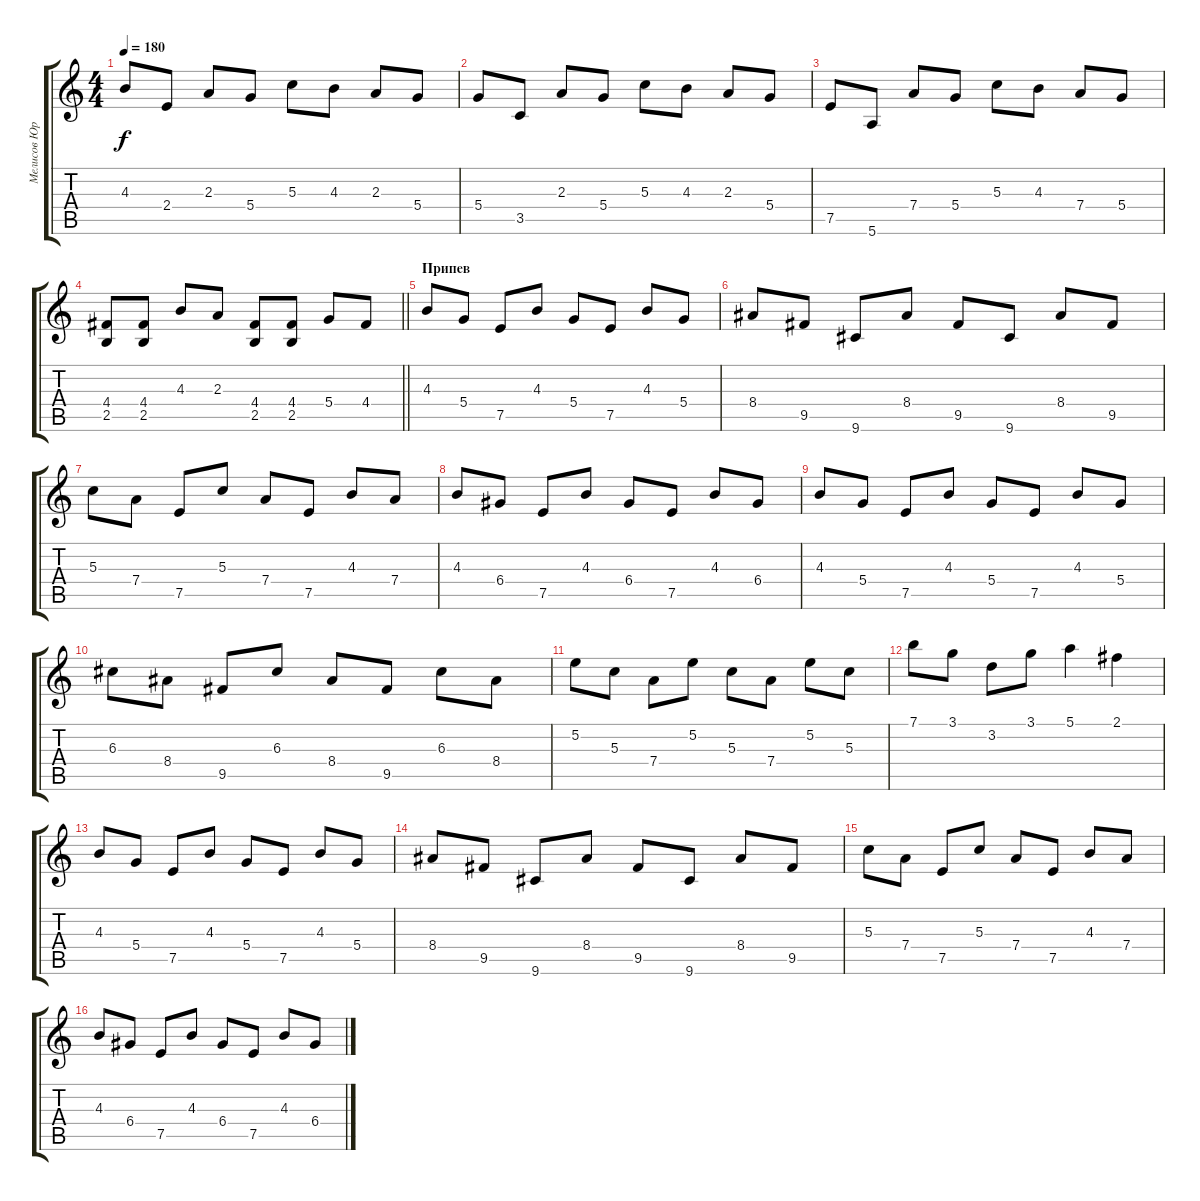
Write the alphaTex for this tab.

\track ("Мелисов Юрий" "Мелисов Юр") {instrument overdrivenguitar}
\staff {score tabs}
\tuning (E4 B3 G3 D3 A2 E2) {hide}
\ts (4 4)
\tempo 180
\clef g2
\ks c
4.3.8{dy f} 2.4.8 2.3.8 5.4.8 5.3.8 4.3.8 2.3.8 5.4.8 |
5.4.8 3.5.8 2.3.8 5.4.8 5.3.8 4.3.8 2.3.8 5.4.8 |
7.5.8 5.6.8 7.4.8 5.4.8 5.3.8 4.3.8 7.4.8 5.4.8 |
\barLineRight lightlight
(4.4 2.5).8 (4.4 2.5).8 4.3.8 2.3.8 (4.4 2.5).8 (4.4 2.5).8 5.4.8 4.4.8 |
\section ("" "Припев")
4.3.8 5.4.8 7.5.8 4.3.8 5.4.8 7.5.8 4.3.8 5.4.8 |
8.4.8 9.5.8 9.6.8 8.4.8 9.5.8 9.6.8 8.4.8 9.5.8 |
5.3.8 7.4.8 7.5.8 5.3.8 7.4.8 7.5.8 4.3.8 7.4.8 |
4.3.8 6.4.8 7.5.8 4.3.8 6.4.8 7.5.8 4.3.8 6.4.8 |
4.3.8 5.4.8 7.5.8 4.3.8 5.4.8 7.5.8 4.3.8 5.4.8 |
6.3.8 8.4.8 9.5.8 6.3.8 8.4.8 9.5.8 6.3.8 8.4.8 |
5.2.8 5.3.8 7.4.8 5.2.8 5.3.8 7.4.8 5.2.8 5.3.8 |
7.1.8 3.1.8 3.2.8 3.1.8 5.1.4 2.1.4 |
4.3.8 5.4.8 7.5.8 4.3.8 5.4.8 7.5.8 4.3.8 5.4.8 |
8.4.8 9.5.8 9.6.8 8.4.8 9.5.8 9.6.8 8.4.8 9.5.8 |
5.3.8 7.4.8 7.5.8 5.3.8 7.4.8 7.5.8 4.3.8 7.4.8 |
4.3.8 6.4.8 7.5.8 4.3.8 6.4.8 7.5.8 4.3.8 6.4.8
